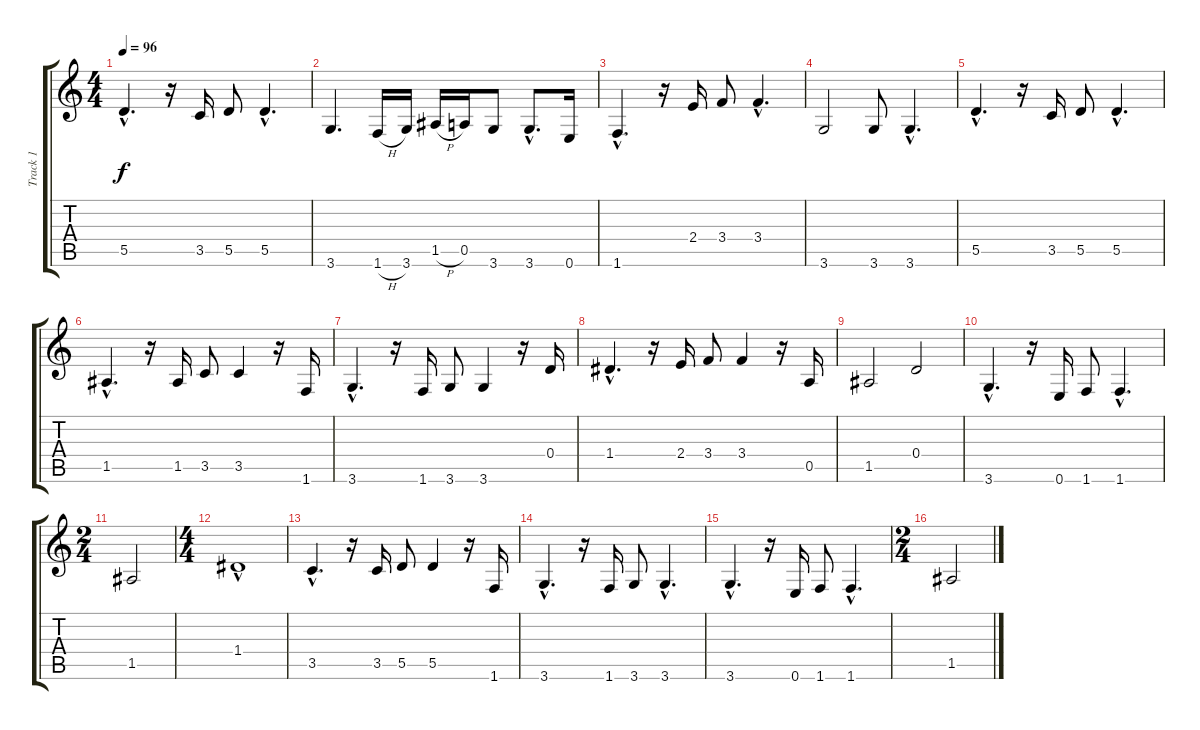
\track ("Track 1" "Track 1") {instrument acousticguitarnylon}
\staff {score tabs}
\tuning (E4 B3 G3 D3 A2 E2) {hide}
\ts (4 4)
\tempo 96
\clef g2
\ks c
5.5{hac}.4{d dy f} r.16 3.5.16 5.5.8 5.5{hac}.4{d} |
3.6.4{d} 1.6{h}.16 3.6.16 1.5{h}.16 0.5.16 3.6.8 3.6{hac}.8{d} 0.6.16 |
1.6{hac}.4{d} r.16 2.4.16 3.4.8 3.4{hac}.4{d} |
3.6.2 3.6.8 3.6{hac}.4{d} |
5.5{hac}.4{d} r.16 3.5.16 5.5.8 5.5{hac}.4{d} |
1.5{hac}.4{d} r.16 1.5.16 3.5.8 3.5.4 r.16 1.6.16 |
3.6{hac}.4{d} r.16 1.6.16 3.6.8 3.6.4 r.16 0.4.16 |
1.4{hac}.4{d} r.16 2.4.16 3.4.8 3.4.4 r.16 0.5.16 |
1.5.2 0.4.2 |
3.6{hac}.4{d} r.16 0.6.16 1.6.8 1.6{hac}.4{d} |
\ts (2 4)
1.5.2 |
\ts (4 4)
1.4{hac}.1 |
3.5{hac}.4{d} r.16 3.5.16 5.5.8 5.5.4 r.16 1.6.16 |
3.6{hac}.4{d} r.16 1.6.16 3.6.8 3.6{hac}.4{d} |
3.6{hac}.4{d} r.16 0.6.16 1.6.8 1.6{hac}.4{d} |
\ts (2 4)
1.5.2
